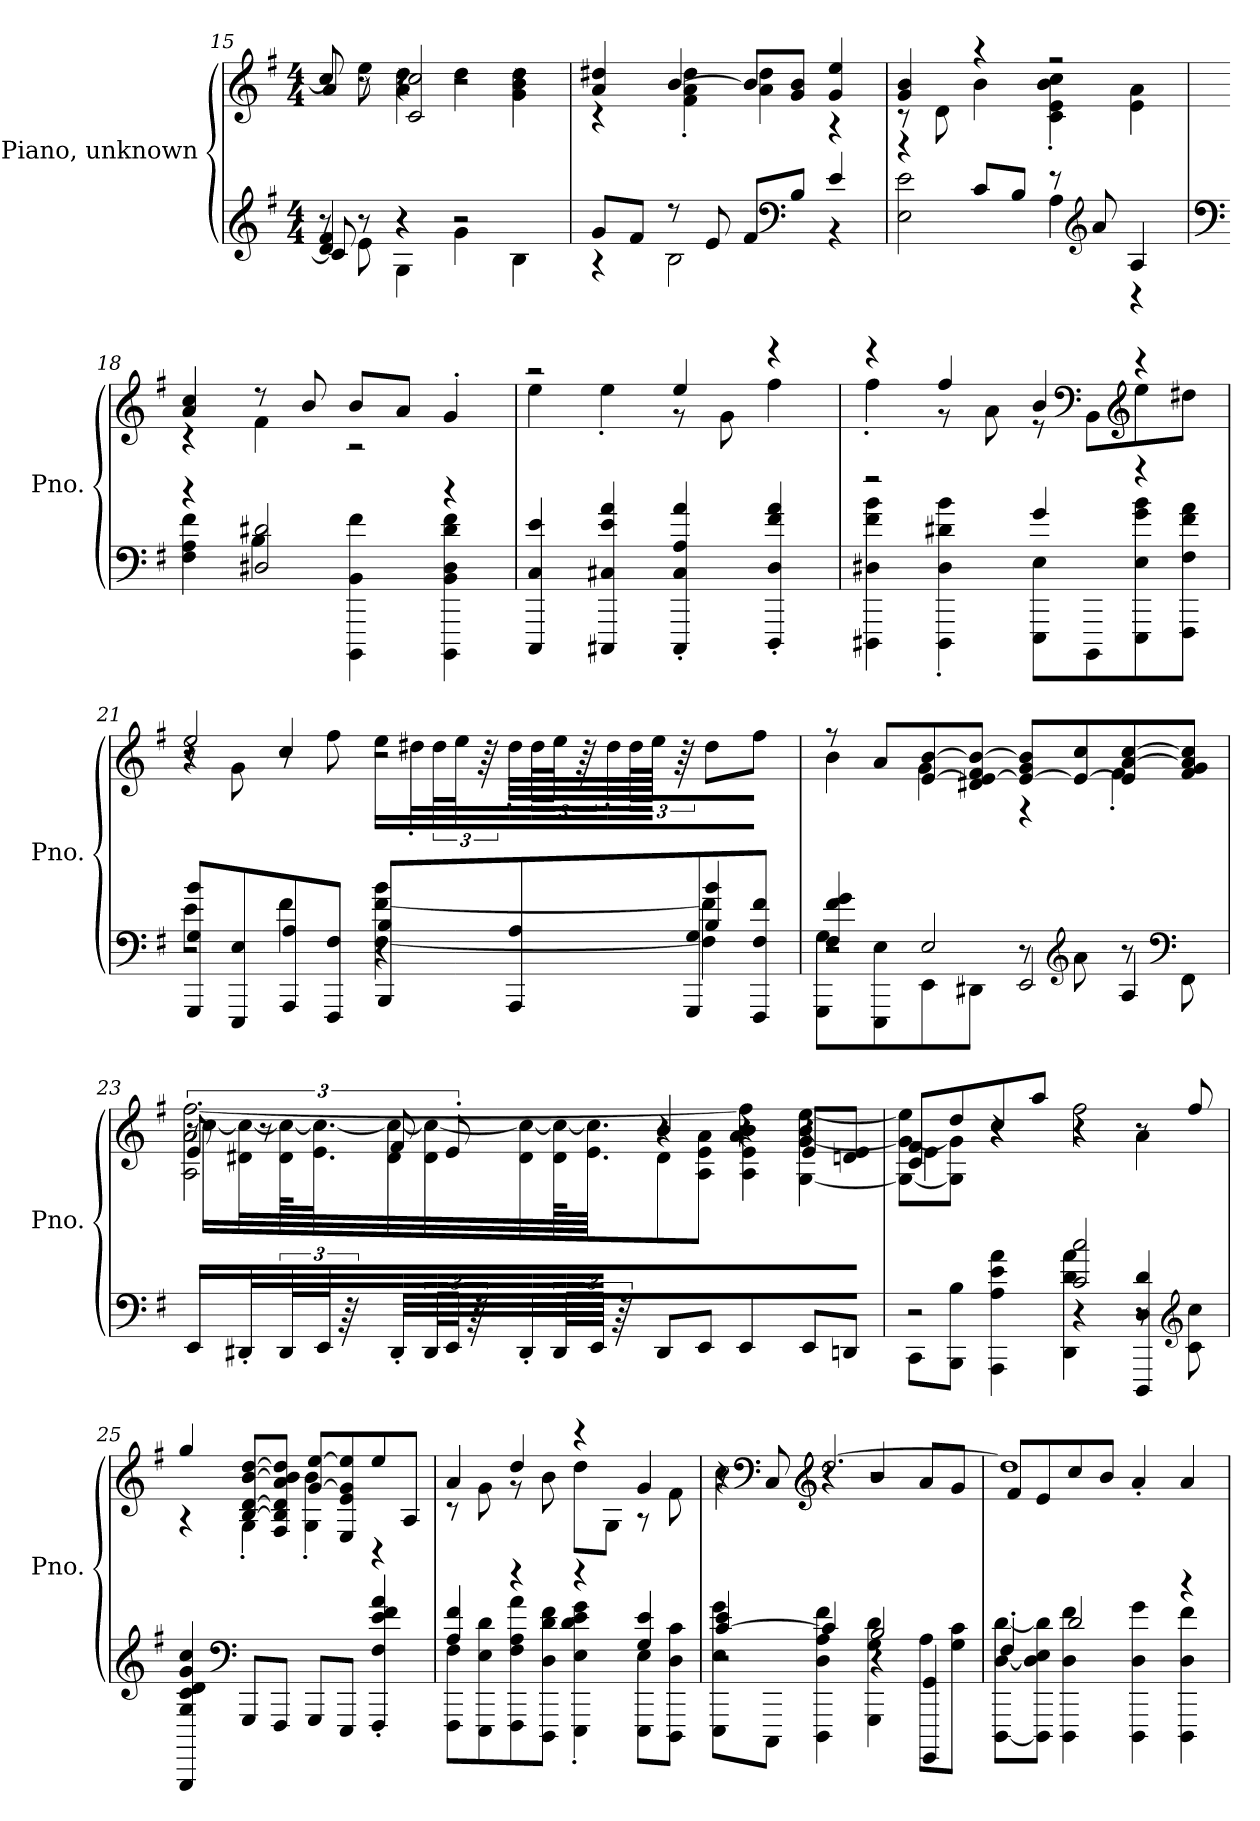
**kern	**kern
*part1	*part1
*staff2	*staff1
*I"Piano, unknown	*
*I'Pno.	*
!!LO:LB:g=z
*clefG2	*clefG2
*k[f#]	*k[f#]
*M4/4	*M4/4
=15	=15
*^	*^
*	*^	*	*^
4d/ 4f#/	8r	8c/]	8cc/]	8r	4a/
.	8e\	8r	8r	8ee\	.
4r	4G\	4r	4r	4a\ 4dd\	2c/ 2cc/
2r	4g\	2r	2r	4dd\	.
.	4B\	.	.	4g\ 4b\ 4dd\	4r
*	*v	*v	*	*	*
*	*	*	*v	*v
=16	=16	=16	=16
8g/L	4r	4a/ 4dd#X/	4r
8f#/J	.	.	.
8r	2B\	[4b/	4f#\' 4a\' 4dd#\'
8e/	.	.	.
8f#/L	.	8b/L]	4a\ 4dd#\
*clefF4	*	*	*
8B/J	.	8g/ 8b/J	.
4e/	4r	4g/ 4ee/	4r
=17	=17	=17	=17
4r	2E\ 2e\	4g/ 4b/	8r
.	.	.	8d\
8c/L	.	4r	4b\
8B/J	.	.	.
8r	4A\	2r	4c\' 4e\' 4b\' 4cc\'
*clefG2	*	*	*
8a/	.	.	.
4A/	4r	.	4e\ 4a\
=18	=18	=18	=18
*clefF4	*	*	*
4r	4F#\ 4A\ 4f#\	4a/ 4cc/	4r
2D#X/ 2d#X/	4B\	8r	4f#\
.	.	8b/	.
.	4BBBB\ 4BB\ 4f#\	8b/L	2r
.	.	8a/J	.
4r	4BBBB\ 4BB\ 4D#\ 4d#\ 4f#\	4g'/	.
*v	*v	*	*
=19	=19	=19
4CCC/ 4C/ 4e/	2r	4ee\
4CCC#X/ 4C#X/ 4e/ 4a/	.	4ee'\
4CCC#/' 4C#/' 4A/' 4a/'	4ee/	8r
.	.	8g\
4DDD/' 4D/' 4f#/' 4a/'	4r	4ff#\
!!LO:LB:g=z	!!
=20	=20	=20
*^	*	*
2r	4DDD#X\ 4D#X\ 4f#\ 4b\	4r	4ff#'\
.	4DDD#\' 4D#\' 4d#X\' 4b\'	4ff#/	8r
.	.	.	8a\
4g/	8EEE\ 8E\L	4b/	8r
*	*	*clefF4	*
.	8BBBB\	.	8BB\L
*	*	*clefG2	*
4r	8EEE\ 8E\ 8g\ 8b\	4r	8ee\
.	8FFF#\ 8F#\ 8f#\ 8a\J	.	8dd#X\J
=21	=21	=21	=21
*	*^	*	*^
2r	4e\	8GGG/ 8G/ 8b/L	2ee/	8r	4r
.	.	8EEE/ 8E/	.	8g\	.
.	4f#\	8AAA/ 8A/	.	8r	4cc/
.	.	8FFF#/ 8F#/J	.	8ff#\	.
4r	[4F#\ [4f#\ 4b\	8BBB/ 8B/L	2r	16ee\LL	2r
.	.	.	.	32dd#X'\L	.
.	.	.	.	96dd#\L	.
.	.	.	.	96ee\JJJJ	.
.	.	.	.	96r	.
.	.	8AAA/ 8A/	.	32dd#'\LLL	.
.	.	.	.	96dd#\L	.
.	.	.	.	96ee\JJJJ	.
.	.	.	.	96r	.
.	.	.	.	32dd#'\LLL	.
.	.	.	.	96dd#\L	.
.	.	.	.	96ee\JJJJ	.
.	.	.	.	96r	.
4B/ 4b/	4F#\] 4f#\]	8GGG/ 8G/	.	8dd#\L	.
.	.	8FFF#/ 8F#/ 8f#/J	.	8ff#\J	.
*	*	*	*	*v	*v
!!LO:PB:g=z
=22	=22	=22	=22	=22
4F#/ 4f#/ 4g/	8GGG\ 8G\L	2r	8r	4b\
.	8EEE\ 8E\	.	8a/L	.
2E/	8EE\	.	[8e/ [8b/	4g\
.	8DD#X\J	.	8d#X/ 8e/_ 8f#/ 8b/_J	.
.	8r	2EE/	8e/_ 8g/ 8b/]L	4r
*clefG2	*	*	*	*
.	8a\	.	8e/_ 8cc/	.
4A/	8r	.	8e/] [8a/ [8cc/	4f#'\
*clefF4	*	*	*	*
.	8FF#\	.	8f#/ 8g/ 8a/] 8cc/]J	.
*v	*v	*v	*	*
!!LO:LB:g=z
=23	=23	=23
*	*^	*^
16EE/LL	12e'/	2A\ 2a\ [2ff#\	8r	[16cc\LL
32DD#X'/L	.	.	.	32d#X\ 32cc\_L
.	12r	.	.	.
96DD#/L	.	.	.	128d#\ 128cc\_KL
.	.	.	.	64.e\ 64.cc\_J
96EE/JJJJ	.	.	.	.
96r	.	.	.	.
32DD#'/LLL	.	.	8f#/	32d#\ 32cc\_
96DD#/L	.	.	.	32d#\ 32cc\_
96EE/JJJJ	12e'/	.	.	.
96r	.	.	.	.
32DD#'/LLL	.	.	.	32d#\ 32cc\_
96DD#/L	.	.	.	128d#\ 128cc\_KL
.	.	.	.	64.e\ 64.cc\]JJJ
96EE/JJJJ	.	.	.	.
96r	.	.	.	.
8DD#/L	4b/	.	4r	8d#\
8EE/J	.	.	.	8A\ 8e\ 8a\J
4EE/	4r	4ff#\]	2r	4A\ 4e\ 4a\ 4b\
8EE/L	8e/L	[4G\ [4g\ 4b\ [4ee\	.	4r
8DDn/J	8dn/ 8e/J	.	.	.
*	*	*	*v	*v
=24	=24	=24	=24
*^	*	*	*
*	*^	*	*	*
2r	8CC\L	2r	8c/ 8f#/L	8G\_ 8g\_ 8ee\]L	4e\
.	8BBB\ 8B\J	.	8dd/	8G\] 8g\]J	.
.	4AAA\ 4A\ 4e\ 4a\	.	8cc/	4r	4r
.	.	.	8aa/J	.	.
2c/ 2cc/	4DD\ 4d\ 4a\	4r	4r	4r	2ff#\
.	8r	4DDD/ 4D/ 4d/	8r	4a\	.
*clefG2	*	*	*	*	*
.	8c\ 8cc\	.	8ff#/	.	.
*v	*v	*v	*	*	*
*	*	*v	*v
!!LO:LB:g=z
=25	=25	=25
4GGG/ 4G/ 4c/ 4d/ 4g/ 4cc/	4gg/	4r
*clefF4	*	*
8GGG/L	[8B/ [8d/ [8b/ [8dd/L	4G'\
8FFF#/J	8F#/ 8B/] 8d/] 8a/ 8b/] 8dd/]J	.
8GGG/L	[8g/ [8ee/L	4G\' 4b\'
8EEE/J	8E/ 8e/ 8g/] 8ee/]	.
4FFF#/' 4F#/' 4e/' 4f#/' 4a/'	8ee/	4r
.	8A/J	.
=26	=26	=26
*^	*	*
4A/ 4f#/	8FFF#\ 8F#\L	4a/	8r
.	8EEE\ 8E\ 8d\	.	8g\
4r	8FFF#\ 8F#\ 8A\ 8a\	4dd/	8r
.	8DDD\ 8D\ 8d\ 8f#\J	.	8b\
4r	4EEE\' 4E\' 4d\' 4e\' 4g\'	4r	8dd\L
.	.	.	8G\J
4G/ 4e/	8EEE\ 8E\L	4g/	8r
.	8DDD\ 8D\ 8c\J	.	8f#\
=27	=27	=27	=27
*	*^	*	*^
[4c/ 4e/	8EEE\ 8E\ 8g\L	2r	4r	2cc\	8r
*	*	*	*clefF4	*	*
.	8CCC\J	.	.	.	8C/
*	*	*	*clefG2	*	*
4c/]	4DDD\ 4D\ 4A\ 4f#\	.	[2.dd/	.	4r
2B/	4GGG\ 4G\ 4d\	4r	.	2r	4b/
.	8A\L	4GGGG/ 4GG/	.	.	8a/L
.	8G\ 8c\J	.	.	.	8g/J
*	*v	*v	*	*	*
*	*	*	*v	*v
!!LO:LB:g=z
=28	=28	=28	=28
4F#'/	[8DDD\ [8D\ [8d\L	1dd]	8f#/L
.	8DDD\] 8D\] 8E\ 8d\]J	.	8e/
2d/	4DDD\ 4D\ 4f#\	.	8cc/
.	.	.	8b/J
.	4DDD\ 4D\ 4g\	.	4a'/
4r	4DDD\ 4D\ 4f#\	.	4a/
*v	*v	*	*
*	*v	*v
=	=
*-	*-
